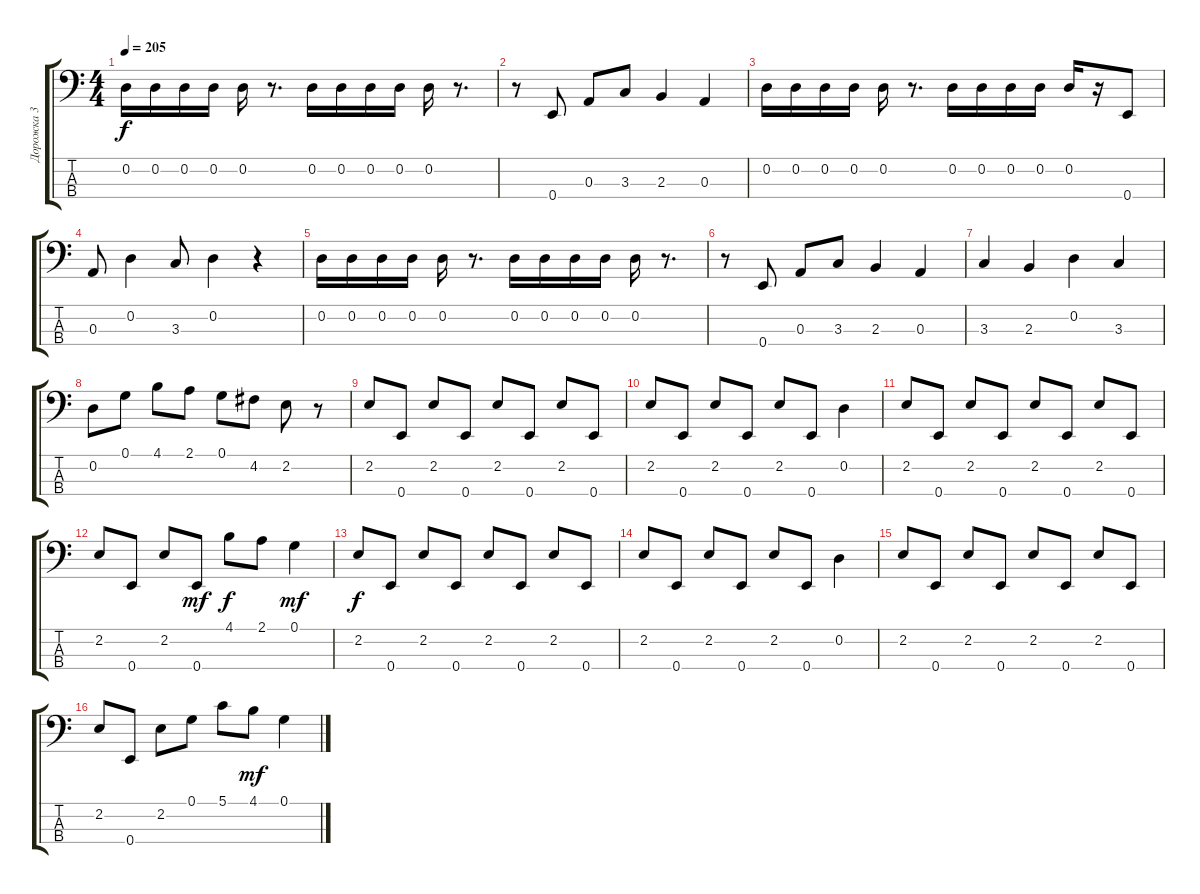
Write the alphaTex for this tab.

\track ("Дорожка 3" "Дорожка 3") {instrument electricbassfinger}
\staff {score tabs}
\tuning (G2 D2 A1 E1) {hide}
\ts (4 4)
\tempo 205
\clef f4
\ks c
0.2.16{dy f} 0.2.16 0.2.16 0.2.16 0.2.16 r.8{d} 0.2.16 0.2.16 0.2.16 0.2.16 0.2.16 r.8{d} |
r.8 0.4.8 0.3.8 3.3.8 2.3.4 0.3.4 |
0.2.16 0.2.16 0.2.16 0.2.16 0.2.16 r.8{d} 0.2.16 0.2.16 0.2.16 0.2.16 0.2.16 r.16 0.4.8 |
0.3.8 0.2.4 3.3.8 0.2.4 r.4 |
0.2.16 0.2.16 0.2.16 0.2.16 0.2.16 r.8{d} 0.2.16 0.2.16 0.2.16 0.2.16 0.2.16 r.8{d} |
r.8 0.4.8 0.3.8 3.3.8 2.3.4 0.3.4 |
3.3.4 2.3.4 0.2.4 3.3.4 |
0.2.8 0.1.8 4.1.8 2.1.8 0.1.8 4.2.8 2.2.8 r.8 |
2.2.8 0.4.8 2.2.8 0.4.8 2.2.8 0.4.8 2.2.8 0.4.8 |
2.2.8 0.4.8 2.2.8 0.4.8 2.2.8 0.4.8 0.2.4 |
2.2.8 0.4.8 2.2.8 0.4.8 2.2.8 0.4.8 2.2.8 0.4.8 |
2.2.8 0.4.8 2.2.8 0.4.8{dy mf} 4.1.8{dy f} 2.1.8 0.1.4{dy mf} |
2.2.8{dy f} 0.4.8 2.2.8 0.4.8 2.2.8 0.4.8 2.2.8 0.4.8 |
2.2.8 0.4.8 2.2.8 0.4.8 2.2.8 0.4.8 0.2.4 |
2.2.8 0.4.8 2.2.8 0.4.8 2.2.8 0.4.8 2.2.8 0.4.8 |
2.2.8 0.4.8 2.2.8 0.1.8 5.1.8 4.1.8{dy mf} 0.1.4
